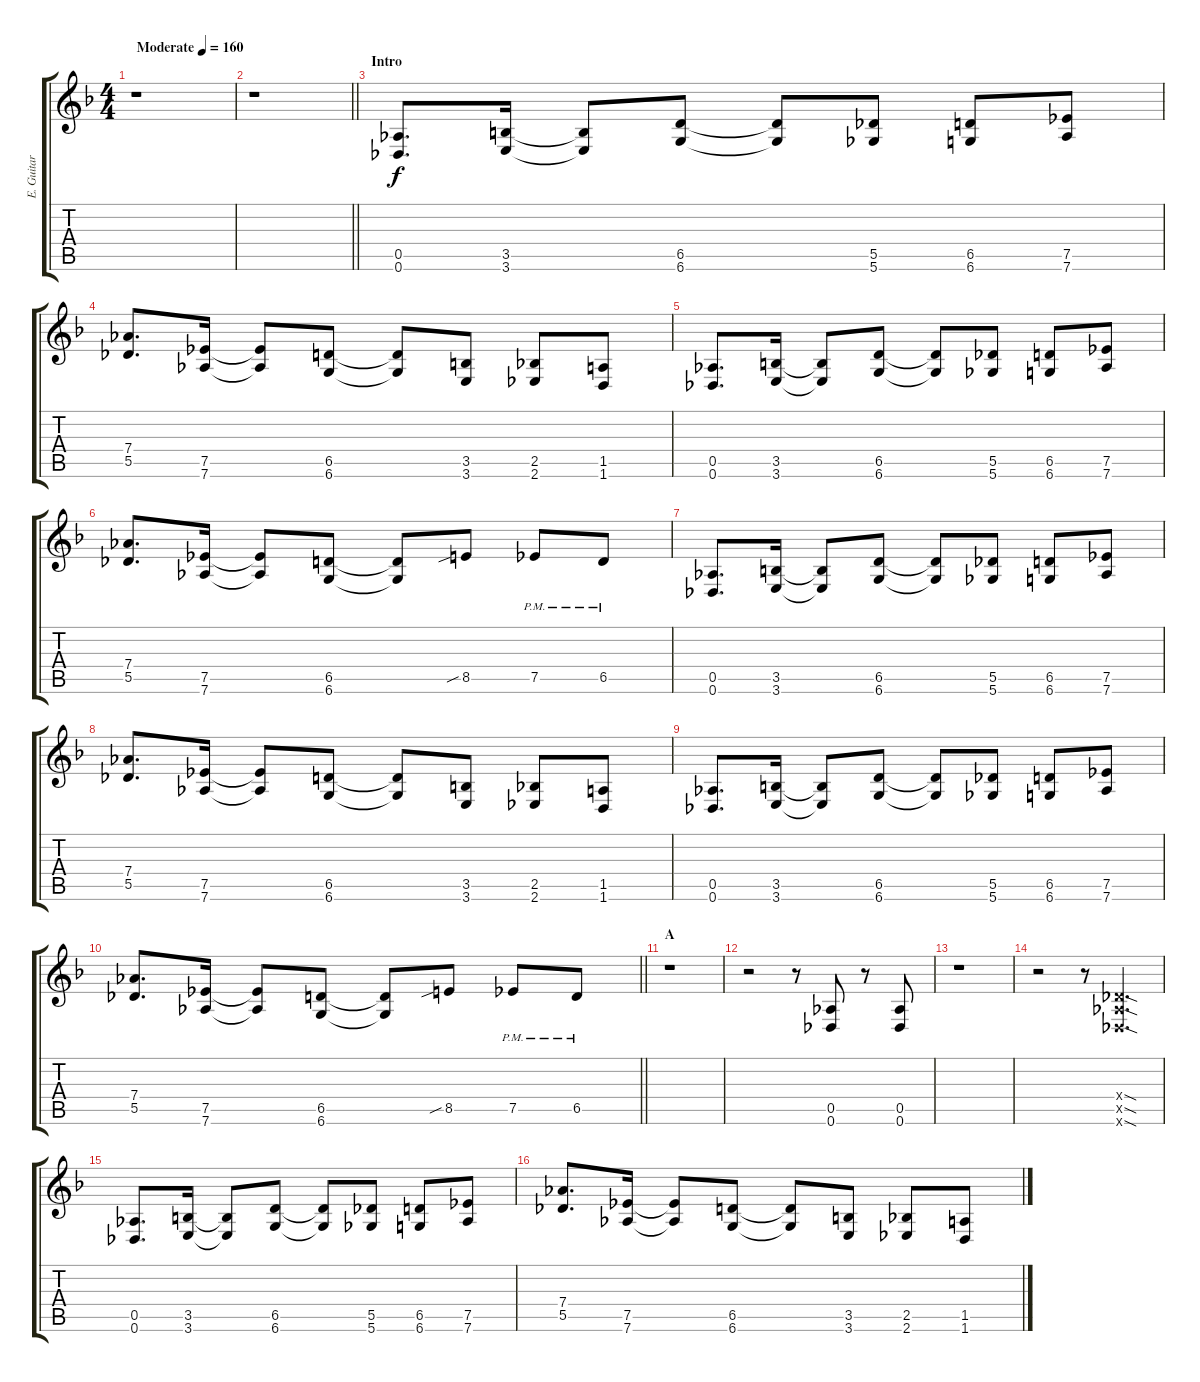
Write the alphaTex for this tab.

\track ("E. Guitar II" "E. Guitar ") {instrument distortionguitar}
\staff {score tabs}
\tuning (Eb4 Bb3 Gb3 Db3 Ab2 Db2) {hide}
\ts (4 4)
\tempo (160 "Moderate")
\clef g2
\ks f
r.1{dy f instrument distortionguitar} |
\barLineRight lightlight
r.1 |
\section ("" "Intro")
(0.5 0.6).8{d} (3.5 3.6).16 (3.5{t} 3.6{t}).8 (6.5 6.6).8 (6.5{t} 6.6{t}).8 (5.5 5.6).8 (6.5 6.6).8 (7.5 7.6).8 |
(7.4 5.5).8{d} (7.5 7.6).16 (7.5{t} 7.6{t}).8 (6.5 6.6).8 (6.5{t} 6.6{t}).8 (3.5 3.6).8 (2.5 2.6).8 (1.5 1.6).8 |
(0.5 0.6).8{d} (3.5 3.6).16 (3.5{t} 3.6{t}).8 (6.5 6.6).8 (6.5{t} 6.6{t}).8 (5.5 5.6).8 (6.5 6.6).8 (7.5 7.6).8 |
(7.4 5.5).8{d} (7.5 7.6).16 (7.5{t} 7.6{t}).8 (6.5 6.6).8 (6.5{t} 6.6{t}).8 8.5{sib}.8 7.5{pm}.8 6.5{pm}.8 |
(0.5 0.6).8{d} (3.5 3.6).16 (3.5{t} 3.6{t}).8 (6.5 6.6).8 (6.5{t} 6.6{t}).8 (5.5 5.6).8 (6.5 6.6).8 (7.5 7.6).8 |
(7.4 5.5).8{d} (7.5 7.6).16 (7.5{t} 7.6{t}).8 (6.5 6.6).8 (6.5{t} 6.6{t}).8 (3.5 3.6).8 (2.5 2.6).8 (1.5 1.6).8 |
(0.5 0.6).8{d} (3.5 3.6).16 (3.5{t} 3.6{t}).8 (6.5 6.6).8 (6.5{t} 6.6{t}).8 (5.5 5.6).8 (6.5 6.6).8 (7.5 7.6).8 |
\barLineRight lightlight
(7.4 5.5).8{d} (7.5 7.6).16 (7.5{t} 7.6{t}).8 (6.5 6.6).8 (6.5{t} 6.6{t}).8 8.5{sib}.8 7.5{pm}.8 6.5{pm}.8 |
\section ("" "A")
r.1 |
r.2 r.8 (0.5 0.6).8 r.8 (0.5 0.6).8 |
r.1 |
r.2 r.8 (0.4{sod x} 0.5{sod x} 0.6{sod x}).4{d} |
(0.5 0.6).8{d} (3.5 3.6).16 (3.5{t} 3.6{t}).8 (6.5 6.6).8 (6.5{t} 6.6{t}).8 (5.5 5.6).8 (6.5 6.6).8 (7.5 7.6).8 |
(7.4 5.5).8{d} (7.5 7.6).16 (7.5{t} 7.6{t}).8 (6.5 6.6).8 (6.5{t} 6.6{t}).8 (3.5 3.6).8 (2.5 2.6).8 (1.5 1.6).8
